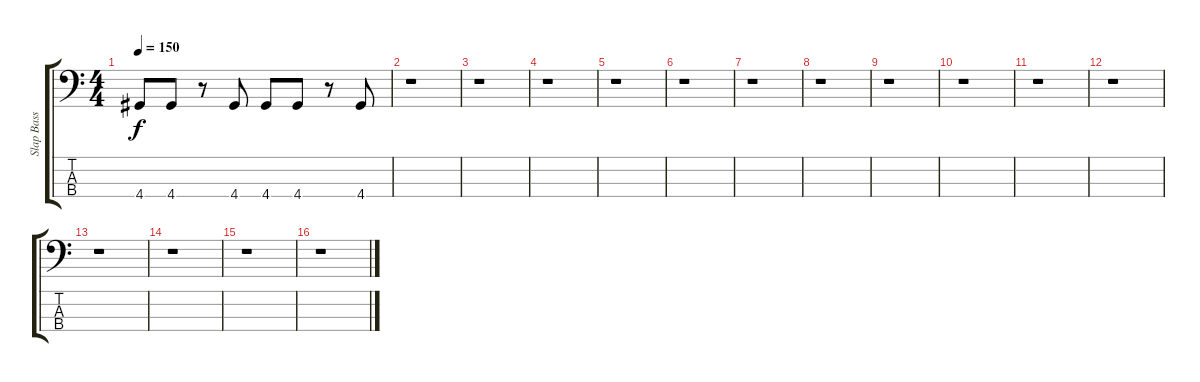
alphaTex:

\track ("Slap Bass" "Slap Bass") {instrument slapbass2}
\staff {score tabs}
\tuning (G2 D2 A1 E1) {hide}
\ts (4 4)
\tempo 150
\clef f4
\ks c
4.4.8{dy f} 4.4.8 r.8 4.4.8 4.4.8 4.4.8 r.8 4.4.8 |
r.1 |
r.1 |
r.1 |
r.1 |
r.1 |
r.1 |
r.1 |
r.1 |
r.1 |
r.1 |
r.1 |
r.1 |
r.1 |
r.1 |
r.1
